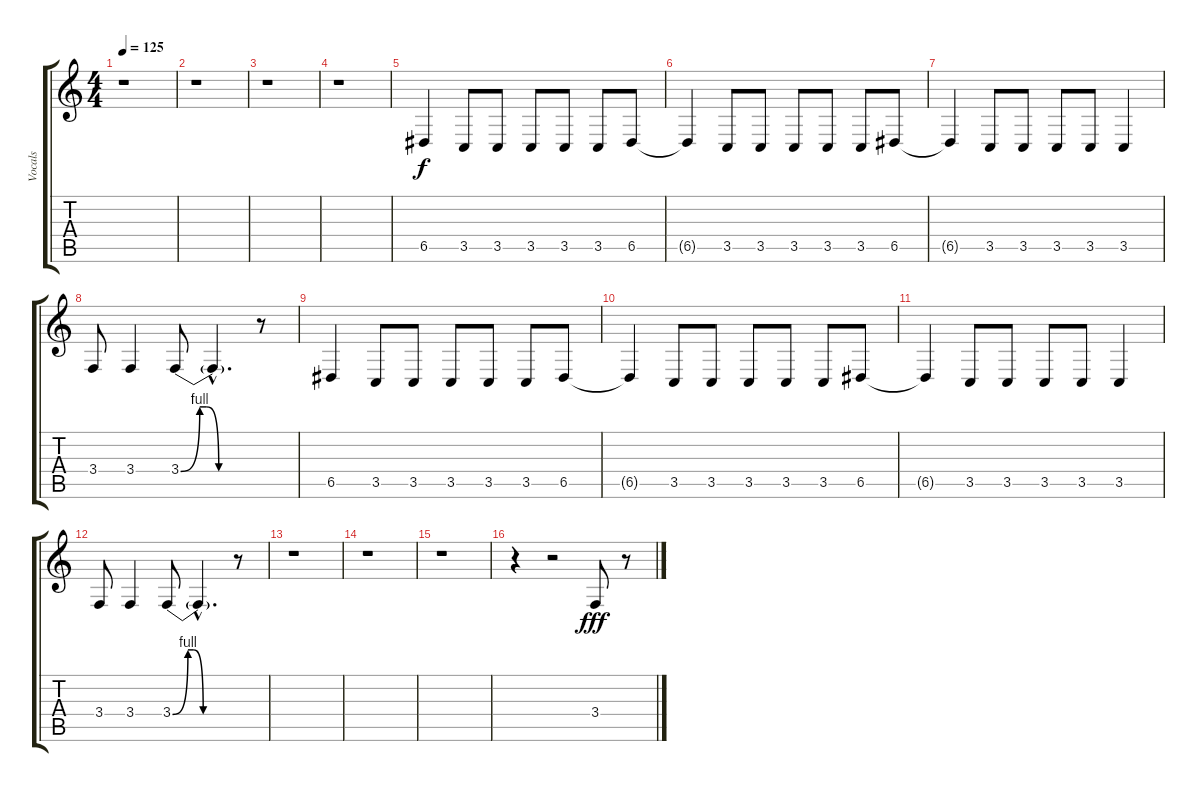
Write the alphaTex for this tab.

\track ("Vocals" "Vocals") {instrument rockorgan}
\staff {score tabs}
\tuning (E4 B3 G3 D3 A2 E2) {hide}
\ts (4 4)
\tempo 125
\clef g2
\ks c
r.1{dy f} |
r.1 |
r.1 |
r.1 |
6.5.4 3.5.8 3.5.8 3.5.8 3.5.8 3.5.8 6.5.8 |
6.5{t}.4 3.5.8 3.5.8 3.5.8 3.5.8 3.5.8 6.5.8 |
6.5{t}.4 3.5.8 3.5.8 3.5.8 3.5.8 3.5.4 |
3.4.8 3.4.4 3.4{be (custom 0 0 15 4 20 4 30 0 45 0 60 0)}.8 3.4{hac t}.4{d} r.8 |
6.5.4 3.5.8 3.5.8 3.5.8 3.5.8 3.5.8 6.5.8 |
6.5{t}.4 3.5.8 3.5.8 3.5.8 3.5.8 3.5.8 6.5.8 |
6.5{t}.4 3.5.8 3.5.8 3.5.8 3.5.8 3.5.4 |
3.4.8 3.4.4 3.4{be (custom 0 0 15 4 20 4 30 0 45 0 60 0)}.8 3.4{hac t}.4{d} r.8 |
r.1 |
r.1 |
r.1 |
r.4 r.2 3.4.8{dy fff} r.8
